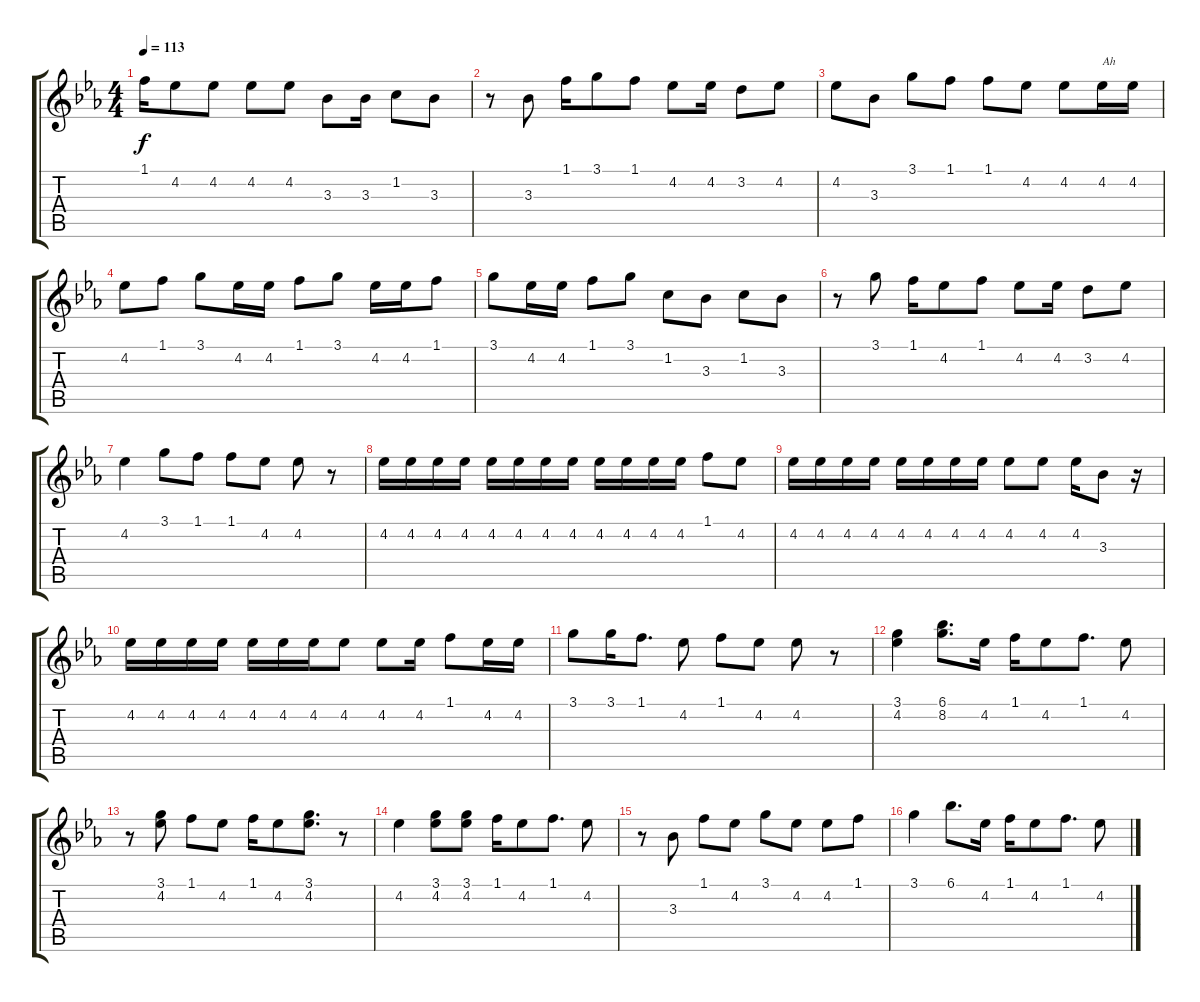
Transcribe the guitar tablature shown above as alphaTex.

\track "" {instrument distortionguitar}
\staff {score tabs}
\tuning (E4 B3 G3 D3 A2 E2) {hide}
\ts (4 4)
\tempo 113
\clef g2
\ks eb
1.1.16{txt "" dy f} 4.2.8{txt ""} 4.2.8{txt ""} 4.2.8{txt ""} 4.2.8{txt ""} 3.3.8{txt ""} 3.3.16{txt ""} 1.2.8{txt ""} 3.3.8{txt ""} |
r.8 3.3.8{txt ""} 1.1.16{txt ""} 3.1.8{txt ""} 1.1.8{txt ""} 4.2.8{txt ""} 4.2.16{txt ""} 3.2.8{txt ""} 4.2.8{txt ""} |
4.2.8{txt ""} 3.3.8{txt ""} 3.1.8 1.1.8{txt ""} 1.1.8 4.2.8{txt ""} 4.2.8{txt ""} 4.2.16{txt "Ah"} 4.2.16 |
4.2.8{txt ""} 1.1.8{txt ""} 3.1.8{txt ""} 4.2.16{txt ""} 4.2.16 1.1.8{txt ""} 3.1.8{txt ""} 4.2.16{txt ""} 4.2.16 1.1.8{txt ""} |
3.1.8{txt ""} 4.2.16{txt ""} 4.2.16{txt ""} 1.1.8{txt ""} 3.1.8{txt ""} 1.2.8{txt ""} 3.3.8{txt ""} 1.2.8{txt ""} 3.3.8{txt ""} |
r.8 3.1.8{txt ""} 1.1.16 4.2.8 1.1.8 4.2.8{txt ""} 4.2.16 3.2.8 4.2.8{txt ""} |
4.2.4{txt ""} 3.1.8 1.1.8 1.1.8 4.2.8 4.2.8 r.8 |
4.2.16{txt ""} 4.2.16{txt ""} 4.2.16{txt ""} 4.2.16{txt ""} 4.2.16{txt ""} 4.2.16{txt ""} 4.2.16 4.2.16 4.2.16{txt ""} 4.2.16{txt ""} 4.2.16{txt ""} 4.2.16 1.1.8{txt ""} 4.2.8{txt ""} |
4.2.16{txt ""} 4.2.16 4.2.16{txt ""} 4.2.16{txt ""} 4.2.16{txt ""} 4.2.16{txt ""} 4.2.16 4.2.16{txt ""} 4.2.8{txt ""} 4.2.8{txt ""} 4.2.16{txt ""} 3.3.8 r.16 |
4.2.16{txt ""} 4.2.16{txt ""} 4.2.16{txt ""} 4.2.16{txt ""} 4.2.16{txt ""} 4.2.16{txt ""} 4.2.16 4.2.8{txt ""} 4.2.8{txt ""} 4.2.16{txt ""} 1.1.8{txt ""} 4.2.16{txt ""} 4.2.16{txt ""} |
3.1.8{txt ""} 3.1.16{txt ""} 1.1.8{d txt ""} 4.2.8{txt ""} 1.1.8{txt ""} 4.2.8{txt ""} 4.2.8{txt ""} r.8 |
(3.1 4.2).4{txt ""} (6.1 8.2).8{d txt ""} 4.2.16 1.1.16{txt ""} 4.2.8 1.1.8{d txt ""} 4.2.8{txt ""} |
r.8 (3.1 4.2).8{txt ""} 1.1.8{txt ""} 4.2.8{txt ""} 1.1.16{txt ""} 4.2.8{txt ""} (3.1 4.2).8{d txt ""} r.8 |
4.2.4{txt ""} (3.1 4.2).8{txt ""} (3.1 4.2).8{txt ""} 1.1.16{txt ""} 4.2.8{txt ""} 1.1.8{d txt ""} 4.2.8{txt ""} |
r.8 3.3.8{txt ""} 1.1.8 4.2.8{txt ""} 3.1.8 4.2.8{txt ""} 4.2.8{txt ""} 1.1.8{txt ""} |
3.1.4{txt ""} 6.1.8{d txt ""} 4.2.16 1.1.16{txt ""} 4.2.8{txt ""} 1.1.8{d txt ""} 4.2.8{txt ""}
